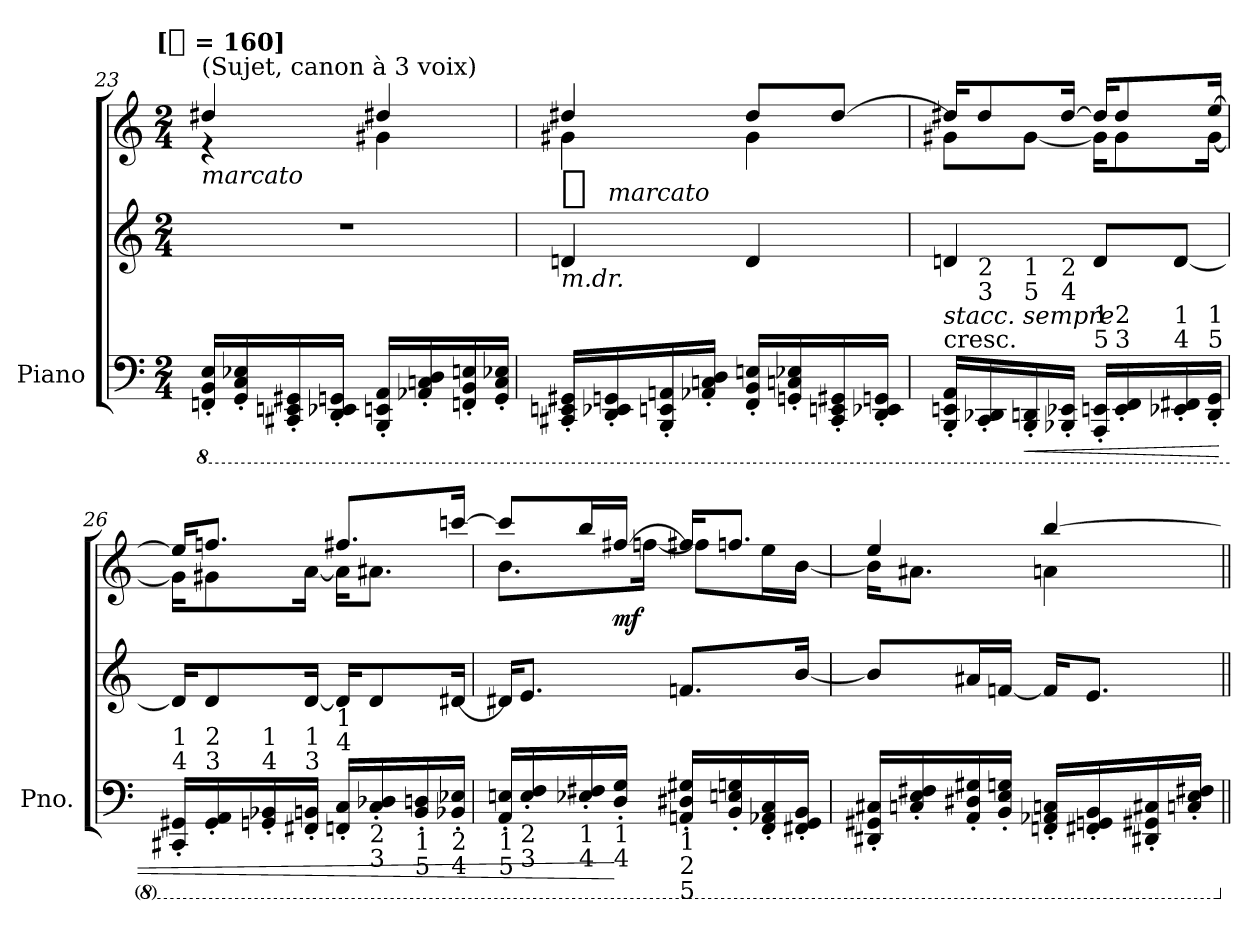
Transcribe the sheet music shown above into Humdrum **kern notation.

**kern	**kern	**kern	**dynam
*part1	*part1	*part1	*part1
*staff3	*staff2	*staff1	*staff1/2/3
*I"Piano	*	*	*
*I'Pno.	*	*	*
*clefF4	*clefG2	*clefG2	*
*k[]	*k[]	*k[]	*
*C:	*C:	*C:	*
!!LO:TX:omd:t=[[8th] = 160]
*M2/4	*M2/4	*M2/4	*
*MM80	*MM80	*MM80	*
*8ba	*	*	*
=23	=23	=23	=23
*	*	*^	*
!	!	!LO:TX:b:i:t=marcato	!	!
!	!	!LO:TX:a:t=(Sujet, canon à 3 voix)	!	!
!	!	!	!	!LO:DY:a=3:t=%s stacc.
!	!	!	!	!LO:DY:n=1:a
16FFFn' 16BBB' 16EE'LL	2r	4dd#X	4r	mf f
16GGG' 16CC' 16EE-X'	.	.	.	.
16CCC#X' 16EEEn' 16GGG#X'	.	.	.	.
16DDD' 16EEE-X' 16GGGn'JJ	.	.	.	.
16BBBB' 16EEEn' 16AAA'LL	.	4dd#X	4g#X	.
16AAA-X' 16CCn' 16DD'	.	.	.	.
16FFFn' 16BBB' 16EEn'	.	.	.	.
16GGG' 16CC' 16EE-X'JJ	.	.	.	.
=24	=24	=24	=24	=24
!	!LO:TX:b:i:t=m.dr.	!	!	!
!	!	!	!	!LO:DY:a=2:t=%s marcato
16CCC#X' 16EEEn' 16GGG#X'LL	4dn	4dd#X	4g#X	f
16DDD' 16EEE-X' 16GGGn'	.	.	.	.
16BBBB' 16EEEn' 16AAAn'	.	.	.	.
16AAA-X' 16CCn' 16DD'JJ	.	.	.	.
16FFF' 16BBB' 16EEn'LL	4d	8dd#L	4g#	.
16GGGn' 16CCn' 16EE-X'	.	.	.	.
16CCC#' 16EEEn' 16GGG#X'	.	[8dd#J	.	.
16DDD' 16EEE-X' 16GGGn'JJ	.	.	.	.
=25	=25	=25	=25	=25
!LO:TX:t=cresc.	!	!	!	!
!LO:TX:a:i:t=stacc. sempre	!	!	!	!
16BBBB' 16EEEn' 16AAA'LL	4dn	16dd#XKL]	8g#XL	.
!LO:TX:a:t=3	!	!	!	!
!LO:TX:a:t=2	!	!	!	!
16CCC' 16DDD-X'	.	8dd#	.	.
!LO:TX:a:t=5	!	!	!	!
!LO:TX:a:t=1	!	!	!	!
!	!	!	!	!LO:HP:b=3
16BBBB' 16DDDn'	.	.	[8g#J	<
!LO:TX:a:t=4	!	!	!	!
!LO:TX:a:t=2	!	!	!	!
16BBBB-X' 16EEE-X'JJ	.	[16dd#Jk	.	.
!LO:TX:a:t=5	!	!	!	!
!LO:TX:a:t=1	!	!	!	!
16AAAA' 16EEEn'LL	8dL	16dd#KL]	16g#KL]	.
!LO:TX:a:t=3	!	!	!	!
!LO:TX:a:t=2	!	!	!	!
16EEE' 16FFF'	.	8dd#	8g#	.
!LO:TX:a:t=4	!	!	!	!
!LO:TX:a:t=1	!	!	!	!
16EEE-X' 16FFF#X'	[8dJ	.	.	.
!LO:TX:a:t=5	!	!	!	!
!LO:TX:a:t=1	!	!	!	!
16DDD' 16GGG'JJ	.	[16eeJk	[16g#Jk	.
=26	=26	=26	=26	=26
!LO:TX:a:t=4	!	!	!	!
!LO:TX:a:t=1	!	!	!	!
16CCC#X' 16GGG#X'LL	16dKL]	16eeKL]	16g#KL]	.
!LO:TX:a:t=3	!	!	!	!
!LO:TX:a:t=2	!	!	!	!
16GGG#' 16AAA'	8d	8.ffnJ	8g#X	.
!LO:TX:a:t=4	!	!	!	!
!LO:TX:a:t=1	!	!	!	!
16GGGn' 16BBB-X'	.	.	.	.
!LO:TX:a:t=3	!	!	!	!
!LO:TX:a:t=1	!	!	!	!
16FFF#X' 16BBBn'JJ	[16dJk	.	[16aJk	.
!LO:TX:a:t=4	!	!	!	!
!LO:TX:a:t=1	!	!	!	!
16FFFn' 16CC'LL	16dKL]	8.ff#XL	16aKL]	.
!LO:TX:b:t=2	!	!	!	!
!LO:TX:b:t=3	!	!	!	!
16CC' 16DD-X'	8d	.	8.a#XJ	.
!LO:TX:b:t=1	!	!	!	!
!LO:TX:b:t=5	!	!	!	!
16BBB' 16DDn'	.	.	.	.
!LO:TX:b:t=2	!	!	!	!
!LO:TX:b:t=4	!	!	!	!
16BBB-X' 16EE-X'JJ	[16d#XJk	[16cccnJk	.	.
=27	=27	=27	=27	=27
!LO:TX:b:t=1	!	!	!	!
!LO:TX:b:t=5	!	!	!	!
16AAA'/ 16EEn'/LL	16d#XKL]	8cccL]	8.bL	.
!LO:TX:b:t=2	!	!	!	!
!LO:TX:b:t=3	!	!	!	!
16EE' 16FF'	8.eJ	.	.	.
!LO:TX:b:t=1	!	!	!	!
!LO:TX:b:t=4	!	!	!	!
16EE-X' 16FF#X'	.	16bbL	.	.
!LO:TX:b:t=1	!	!	!	!
!LO:TX:b:t=4	!	!	!	!
16DD' 16GG'JJ	.	[16ff#XJJ	[16ffnJk	[ mf
!LO:TX:b:t=1	!	!	!	!
!LO:TX:b:t=2	!	!	!	!
!LO:TX:b:t=5	!	!	!	!
16AAAn' 16DD#X' 16GG#X'LL	8.fnL	16ff#XKL]	8ffnL]	.
16BBB' 16EEn' 16GGn'	.	8.ffnJ	.	.
16FFF' 16AAA-X' 16CC'	.	.	16eeL	.
16FFF#X' 16GGG' 16BBB'JJ	[16bJk	.	[16bJJ	.
=28	=28	=28	=28	=28
16DDD#X' 16GGG#X' 16CC#X'LL	8bL]	4ee	16bKL]	.
16CCn' 16EE' 16FF#X'	.	.	8.a#XJ	.
16AAA' 16DD#X' 16GG#X'	16a#XL	.	.	.
16BBB' 16EE' 16GGn'JJ	[16fnJJ	.	.	.
16FFFn' 16AAA-X' 16CCn'LL	16fKL]	[4bb	4an	.
16FFF#X' 16GGGn' 16BBB'	8.eJ	.	.	.
16DDD#X' 16GGG#X' 16CC#X'	.	.	.	.
16CCn' 16EE' 16FF#X'JJ	.	.	.	.
*	*	*v	*v	*
*X8ba	*	*	*
=||	=||	=||	=||
*-	*-	*-	*-
